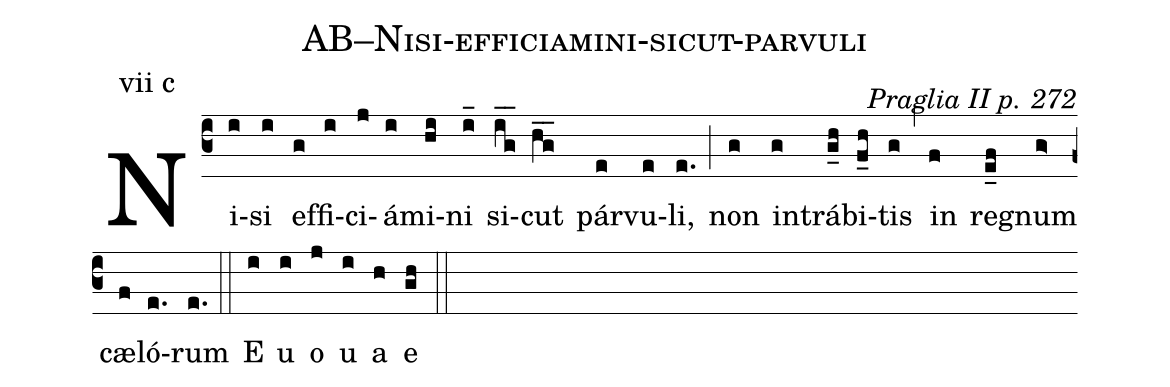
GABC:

name: AB--Nisi-efficiamini-sicut-parvuli;
commentary: Praglia II p. 272;
annotation: vii c;
%%
(c3) Ni(i)si(i) ef(g)fi(i)ci(j)á(i)mi(hi)ni(i_) si(ig__)cut(hg__) pár(e)vu(e)li,(e.) (;) non(g) in(g)trá(g_h)bi(f_h)tis(g) (,) in(f) re(e_f)gnum(g>) cæ(f)ló(e.)rum(e.) (::) E(i) u(i) o(j) u(i) a(h) e(gh) (::)
